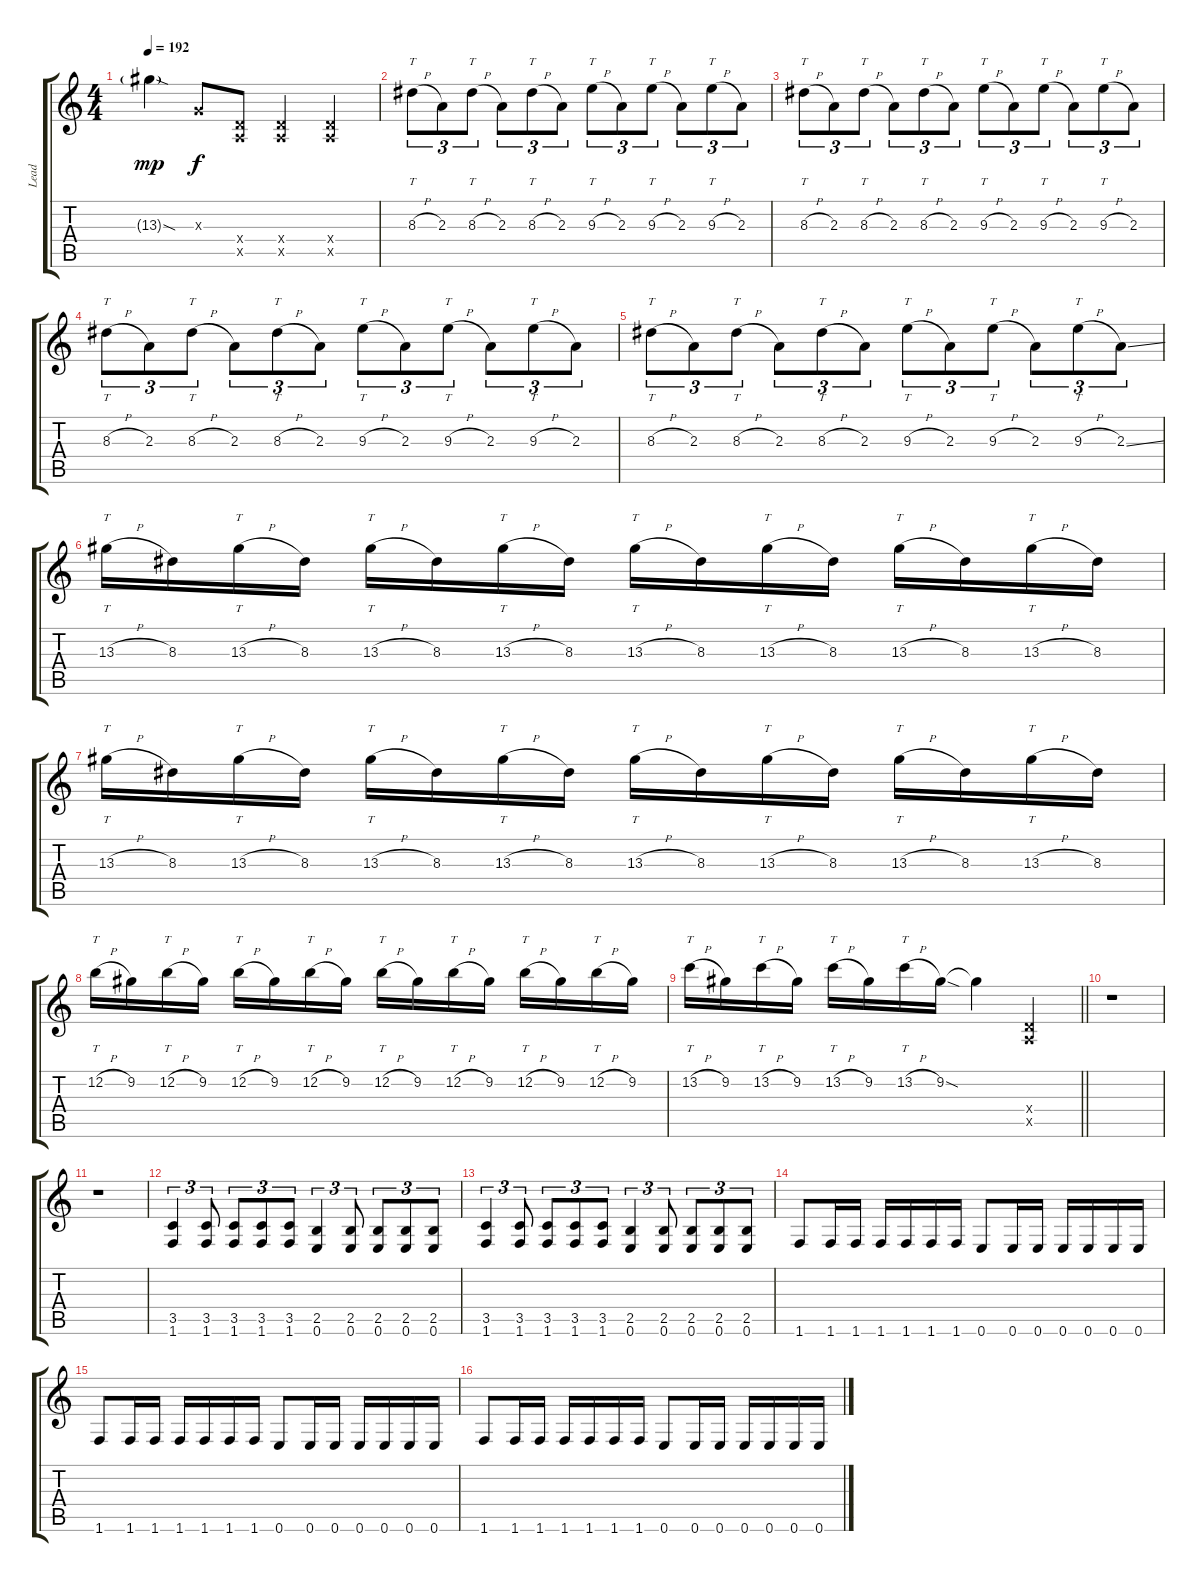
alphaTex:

\track ("Lead" "Lead") {instrument overdrivenguitar}
\staff {score tabs}
\tuning (E4 B3 G3 D3 A2 E2) {hide}
\ts (4 4)
\tempo 192
\clef g2
\ks c
13.3{sod g}.4{dy mp} 0.3{x}.8{dy f} (0.4{x} 0.5{x}).8 (0.4{x} 0.5{x}).4 (0.4{x} 0.5{x}).4 |
8.3{h}.8{tt tu (3 2)} 2.3.8{tu (3 2)} 8.3{h}.8{tt tu (3 2)} 2.3.8{tu (3 2)} 8.3{h}.8{tt tu (3 2)} 2.3.8{tu (3 2)} 9.3{h}.8{tt tu (3 2)} 2.3.8{tu (3 2)} 9.3{h}.8{tt tu (3 2)} 2.3.8{tu (3 2)} 9.3{h}.8{tt tu (3 2)} 2.3.8{tu (3 2)} |
8.3{h}.8{tt tu (3 2)} 2.3.8{tu (3 2)} 8.3{h}.8{tt tu (3 2)} 2.3.8{tu (3 2)} 8.3{h}.8{tt tu (3 2)} 2.3.8{tu (3 2)} 9.3{h}.8{tt tu (3 2)} 2.3.8{tu (3 2)} 9.3{h}.8{tt tu (3 2)} 2.3.8{tu (3 2)} 9.3{h}.8{tt tu (3 2)} 2.3.8{tu (3 2)} |
8.3{h}.8{tt tu (3 2)} 2.3.8{tu (3 2)} 8.3{h}.8{tt tu (3 2)} 2.3.8{tu (3 2)} 8.3{h}.8{tt tu (3 2)} 2.3.8{tu (3 2)} 9.3{h}.8{tt tu (3 2)} 2.3.8{tu (3 2)} 9.3{h}.8{tt tu (3 2)} 2.3.8{tu (3 2)} 9.3{h}.8{tt tu (3 2)} 2.3.8{tu (3 2)} |
8.3{h}.8{tt tu (3 2)} 2.3.8{tu (3 2)} 8.3{h}.8{tt tu (3 2)} 2.3.8{tu (3 2)} 8.3{h}.8{tt tu (3 2)} 2.3.8{tu (3 2)} 9.3{h}.8{tt tu (3 2)} 2.3.8{tu (3 2)} 9.3{h}.8{tt tu (3 2)} 2.3.8{tu (3 2)} 9.3{h}.8{tt tu (3 2)} 2.3{ss}.8{tu (3 2)} |
13.3{h}.16{tt} 8.3.16 13.3{h}.16{tt} 8.3.16 13.3{h}.16{tt} 8.3.16 13.3{h}.16{tt} 8.3.16 13.3{h}.16{tt} 8.3.16 13.3{h}.16{tt} 8.3.16 13.3{h}.16{tt} 8.3.16 13.3{h}.16{tt} 8.3.16 |
13.3{h}.16{tt} 8.3.16 13.3{h}.16{tt} 8.3.16 13.3{h}.16{tt} 8.3.16 13.3{h}.16{tt} 8.3.16 13.3{h}.16{tt} 8.3.16 13.3{h}.16{tt} 8.3.16 13.3{h}.16{tt} 8.3.16 13.3{h}.16{tt} 8.3.16 |
12.2{h}.16{tt} 9.2.16 12.2{h}.16{tt} 9.2.16 12.2{h}.16{tt} 9.2.16 12.2{h}.16{tt} 9.2.16 12.2{h}.16{tt} 9.2.16 12.2{h}.16{tt} 9.2.16 12.2{h}.16{tt} 9.2.16 12.2{h}.16{tt} 9.2.16 |
\barLineRight lightlight
13.2{h}.16{tt} 9.2.16 13.2{h}.16{tt} 9.2.16 13.2{h}.16{tt} 9.2.16 13.2{h}.16{tt} 9.2{sod}.16 9.2{t}.4 (0.4{x} 0.5{x}).4 |
r.1 |
r.1 |
(3.5 1.6).4{tu (3 2)} (3.5 1.6).8{tu (3 2)} (3.5 1.6).8{tu (3 2)} (3.5 1.6).8{tu (3 2)} (3.5 1.6).8{tu (3 2)} (2.5 0.6).4{tu (3 2)} (2.5 0.6).8{tu (3 2)} (2.5 0.6).8{tu (3 2)} (2.5 0.6).8{tu (3 2)} (2.5 0.6).8{tu (3 2)} |
(3.5 1.6).4{tu (3 2)} (3.5 1.6).8{tu (3 2)} (3.5 1.6).8{tu (3 2)} (3.5 1.6).8{tu (3 2)} (3.5 1.6).8{tu (3 2)} (2.5 0.6).4{tu (3 2)} (2.5 0.6).8{tu (3 2)} (2.5 0.6).8{tu (3 2)} (2.5 0.6).8{tu (3 2)} (2.5 0.6).8{tu (3 2)} |
1.6.8 1.6.16 1.6.16 1.6.16 1.6.16 1.6.16 1.6.16 0.6.8 0.6.16 0.6.16 0.6.16 0.6.16 0.6.16 0.6.16 |
1.6.8 1.6.16 1.6.16 1.6.16 1.6.16 1.6.16 1.6.16 0.6.8 0.6.16 0.6.16 0.6.16 0.6.16 0.6.16 0.6.16 |
1.6.8 1.6.16 1.6.16 1.6.16 1.6.16 1.6.16 1.6.16 0.6.8 0.6.16 0.6.16 0.6.16 0.6.16 0.6.16 0.6.16
